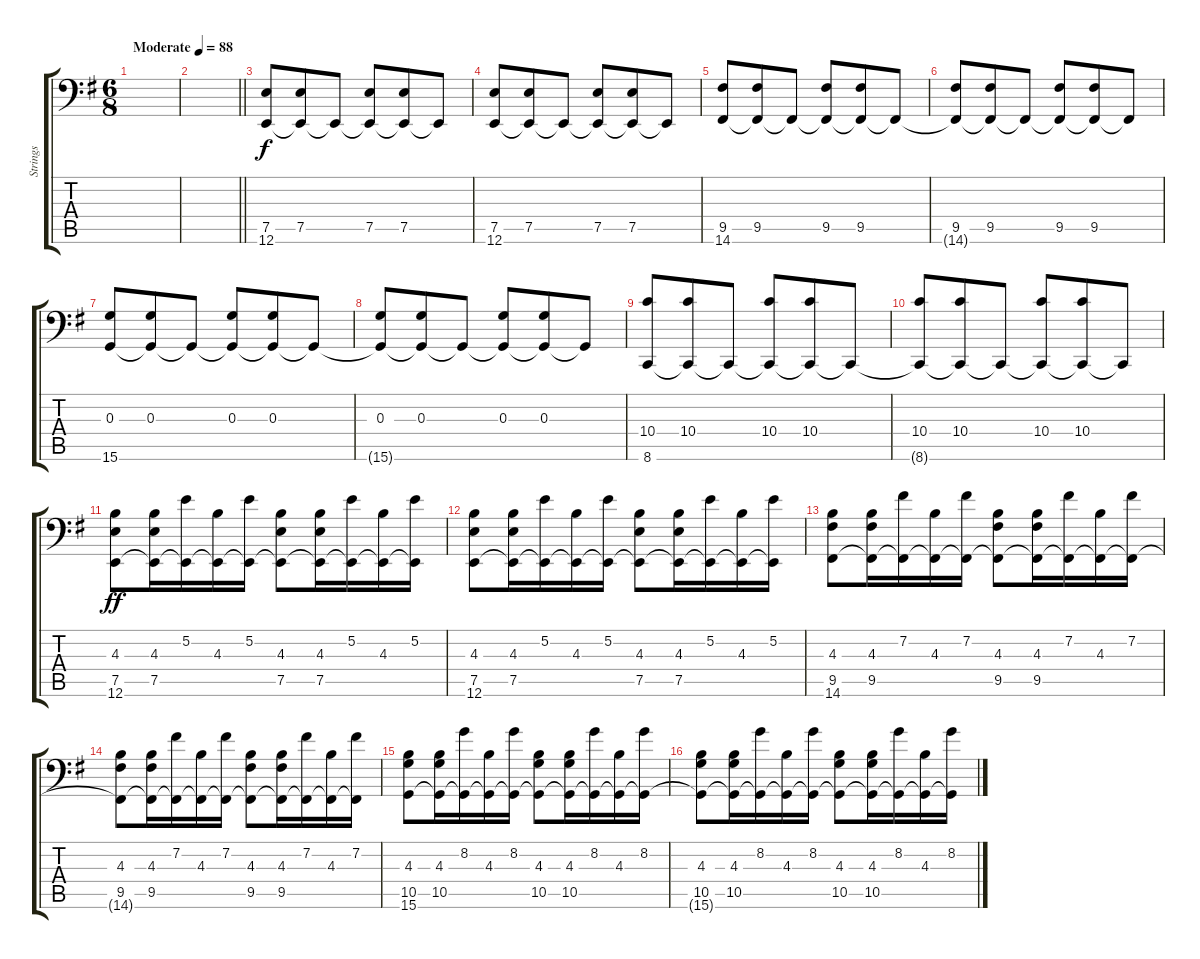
\track ("Strings" "Strings") {instrument stringensemble1}
\staff {score tabs}
\tuning (E4 B3 G3 D3 A2 E1) {hide}
\ts (6 8)
\section ("" "")
\tempo (88 "Moderate")
\clef f4
\ks eminor
|
\barLineRight lightlight
|
\section ("" "")
(7.5 12.6).8 (7.5 12.6{t}).8 12.6{t}.8 (7.5 12.6{t}).8 (7.5 12.6{t}).8 12.6{t}.8 |
(7.5 12.6).8 (7.5 12.6{t}).8 12.6{t}.8 (7.5 12.6{t}).8 (7.5 12.6{t}).8 12.6{t}.8 |
(9.5 14.6).8 (9.5 14.6{t}).8 14.6{t}.8 (9.5 14.6{t}).8 (9.5 14.6{t}).8 14.6{t}.8 |
(9.5 14.6{t}).8 (9.5 14.6{t}).8 14.6{t}.8 (9.5 14.6{t}).8 (9.5 14.6{t}).8 14.6{t}.8 |
(0.3 15.6).8 (0.3 15.6{t}).8 15.6{t}.8 (0.3 15.6{t}).8 (0.3 15.6{t}).8 15.6{t}.8 |
(0.3 15.6{t}).8 (0.3 15.6{t}).8 15.6{t}.8 (0.3 15.6{t}).8 (0.3 15.6{t}).8 15.6{t}.8 |
(10.4 8.6).8 (10.4 8.6{t}).8 8.6{t}.8 (10.4 8.6{t}).8 (10.4 8.6{t}).8 8.6{t}.8 |
(10.4 8.6{t}).8 (10.4 8.6{t}).8 8.6{t}.8 (10.4 8.6{t}).8 (10.4 8.6{t}).8 8.6{t}.8 |
(4.3 7.5 12.6).8{dy ff} (4.3 7.5 12.6{t}).16 (5.2 12.6{t}).16 (4.3 12.6{t}).16 (5.2 12.6{t}).16 (4.3 7.5 12.6{t}).8 (4.3 7.5 12.6{t}).16 (5.2 12.6{t}).16 (4.3 12.6{t}).16 (5.2 12.6{t}).16 |
(4.3 7.5 12.6).8 (4.3 7.5 12.6{t}).16 (5.2 12.6{t}).16 (4.3 12.6{t}).16 (5.2 12.6{t}).16 (4.3 7.5 12.6{t}).8 (4.3 7.5 12.6{t}).16 (5.2 12.6{t}).16 (4.3 12.6{t}).16 (5.2 12.6{t}).16 |
(4.3 9.5 14.6).8 (4.3 9.5 14.6{t}).16 (7.2 14.6{t}).16 (4.3 14.6{t}).16 (7.2 14.6{t}).16 (4.3 9.5 14.6{t}).8 (4.3 9.5 14.6{t}).16 (7.2 14.6{t}).16 (4.3 14.6{t}).16 (7.2 14.6{t}).16 |
(4.3 9.5 14.6{t}).8 (4.3 9.5 14.6{t}).16 (7.2 14.6{t}).16 (4.3 14.6{t}).16 (7.2 14.6{t}).16 (4.3 9.5 14.6{t}).8 (4.3 9.5 14.6{t}).16 (7.2 14.6{t}).16 (4.3 14.6{t}).16 (7.2 14.6{t}).16 |
(4.3 10.5 15.6).8 (4.3 10.5 15.6{t}).16 (8.2 15.6{t}).16 (4.3 15.6{t}).16 (8.2 15.6{t}).16 (4.3 10.5 15.6{t}).8 (4.3 10.5 15.6{t}).16 (8.2 15.6{t}).16 (4.3 15.6{t}).16 (8.2 15.6{t}).16 |
(4.3 10.5 15.6{t}).8 (4.3 10.5 15.6{t}).16 (8.2 15.6{t}).16 (4.3 15.6{t}).16 (8.2 15.6{t}).16 (4.3 10.5 15.6{t}).8 (4.3 10.5 15.6{t}).16 (8.2 15.6{t}).16 (4.3 15.6{t}).16 (8.2 15.6{t}).16
